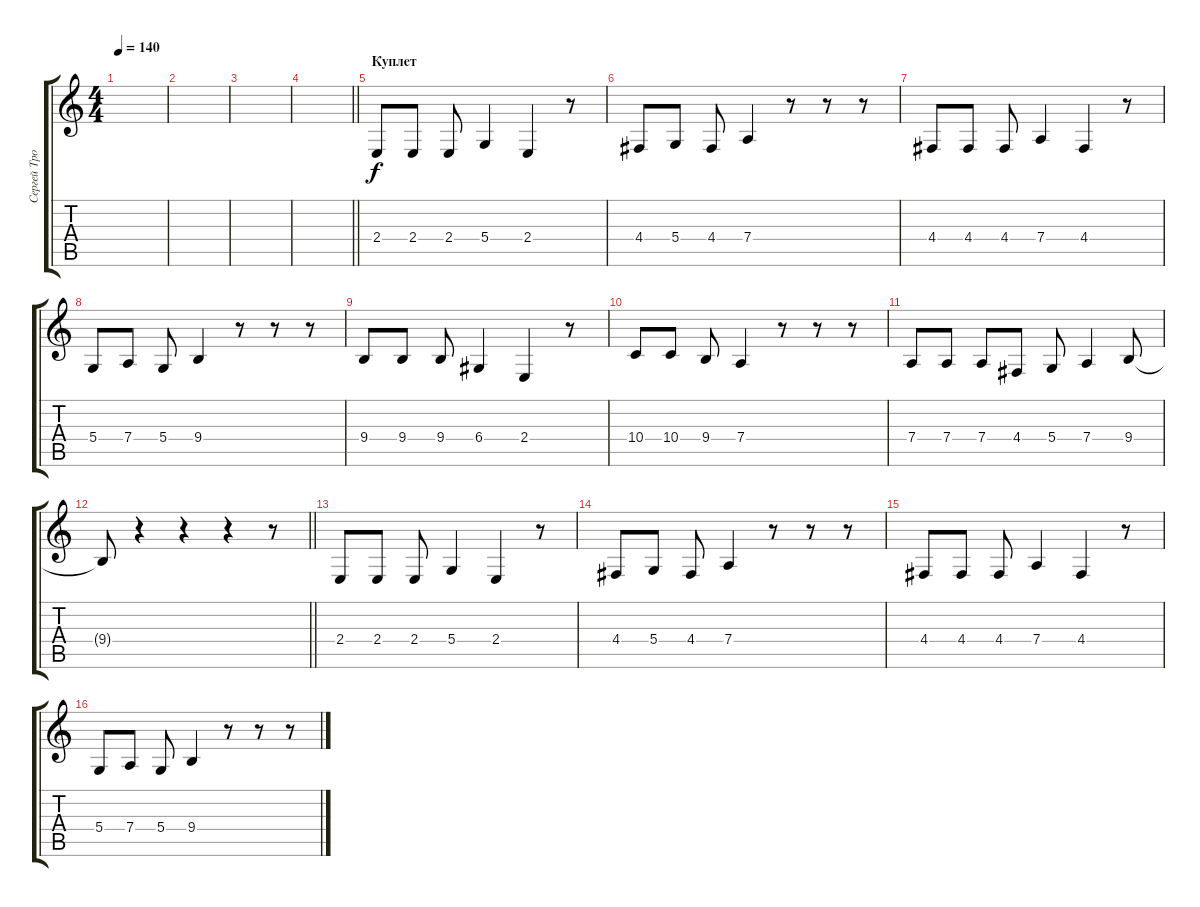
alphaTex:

\track ("Сергей Трофимов" "Сергей Тро") {instrument tenorsax}
\staff {score tabs}
\tuning (E4 B3 G3 D3 A2 E2) {hide}
\ts (4 4)
\tempo 140
\clef g2
\ks c
|
|
|
\barLineRight lightlight
|
\section ("" "Куплет")
2.4.8 2.4.8 2.4.8 5.4.4 2.4.4 r.8 |
4.4.8 5.4.8 4.4.8 7.4.4 r.8 r.8 r.8 |
4.4.8 4.4.8 4.4.8 7.4.4 4.4.4 r.8 |
5.4.8 7.4.8 5.4.8 9.4.4 r.8 r.8 r.8 |
9.4.8 9.4.8 9.4.8 6.4.4 2.4.4 r.8 |
10.4.8 10.4.8 9.4.8 7.4.4 r.8 r.8 r.8 |
7.4.8 7.4.8 7.4.8 4.4.8 5.4.8 7.4.4 9.4.8 |
\barLineRight lightlight
9.4{t}.8 r.4 r.4 r.4 r.8 |
\section ("" "")
2.4.8 2.4.8 2.4.8 5.4.4 2.4.4 r.8 |
4.4.8 5.4.8 4.4.8 7.4.4 r.8 r.8 r.8 |
4.4.8 4.4.8 4.4.8 7.4.4 4.4.4 r.8 |
5.4.8 7.4.8 5.4.8 9.4.4 r.8 r.8 r.8
